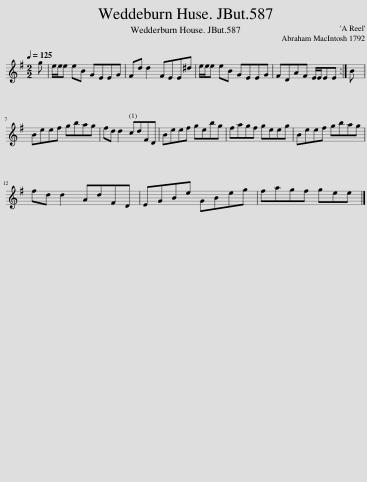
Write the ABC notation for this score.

X:1
L:1/8
Q:1/4=125
M:2/2
I:linebreak $
K:Emin
V:1 treble
V:1
 g | e/e/e eB GEEG | Fd d2 FEE^d | e/e/e eB GEEG | FDAF E/E/EE :| %5
 B |$ Beef gbag | fd d2 cdFD | Beef gebg | fagf geeg | %10
 Beef gbag |$ fd d2 AdFD | EGBe GBeg | fagf gee |] %14
